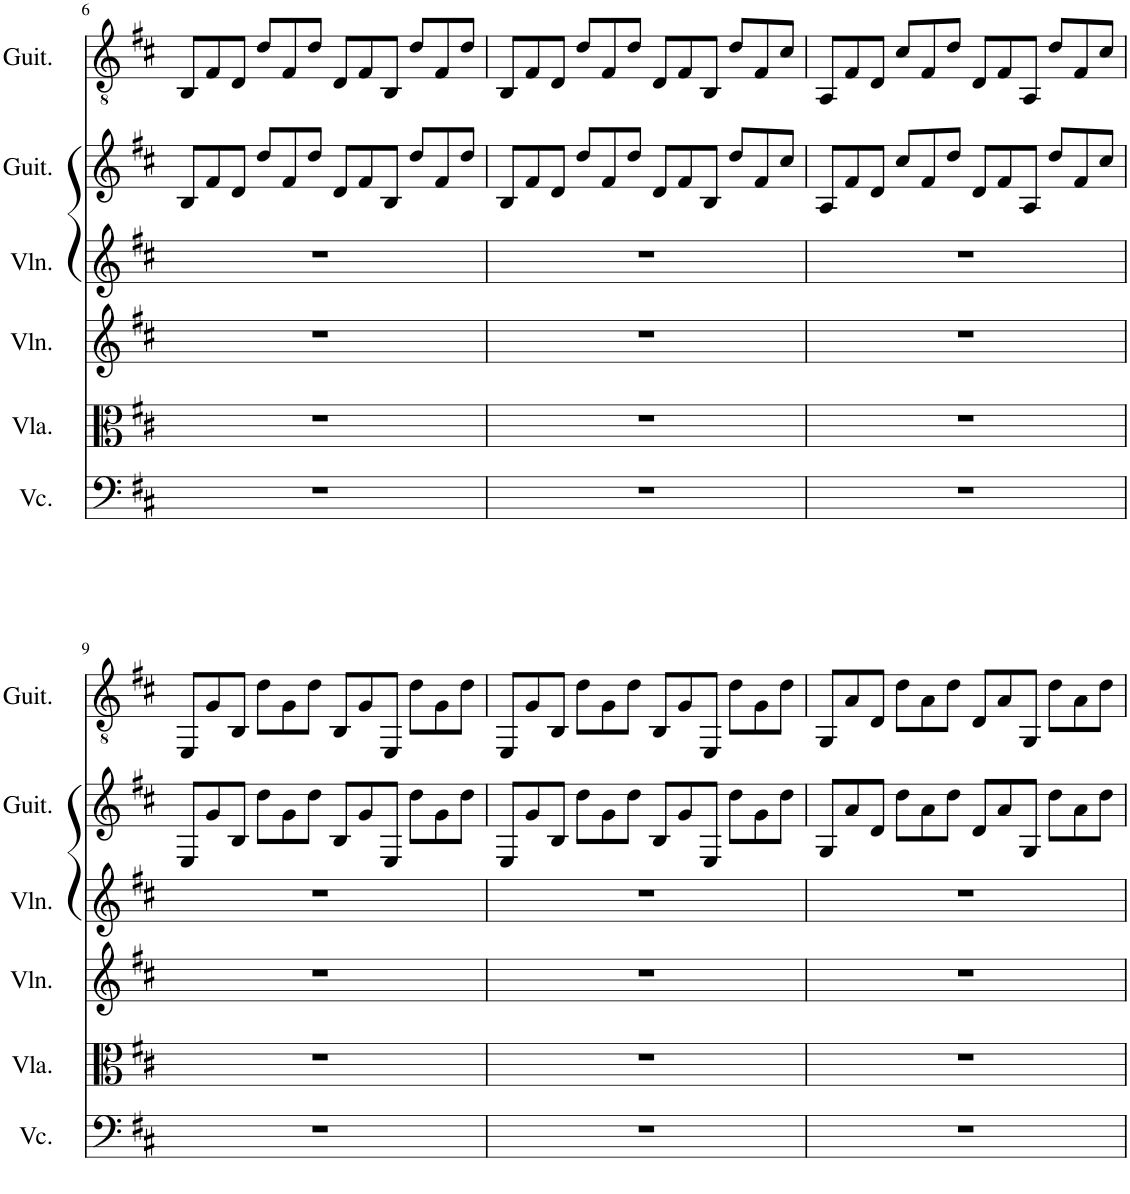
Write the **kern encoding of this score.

**kern	**kern	**kern	**kern	**kern	**kern
*part6	*part5	*part4	*part3	*part2	*part1
*staff6	*staff5	*staff4	*staff3	*staff2	*staff1
*I"Violoncello	*I"Viola	*I"Violin	*I"Violin	*I"Classical Guitar	*I"Acoustic Guitar
*I'Vc.	*I'Vla.	*I'Vln.	*I'Vln.	*I'Guit.	*I'Guit.
!!LO:PB:g=z
*clefF4	*clefC3	*clefG2	*clefG2	*clefG2	*clefGv2
*	*	*	*	*Trd7c12	*
*k[f#c#]	*k[f#c#]	*k[f#c#]	*k[f#c#]	*k[f#c#]	*k[f#c#]
*M12/8	*M12/8	*M12/8	*M12/8	*M12/8	*M12/8
=6	=6	=6	=6	=6	=6
1.r	1.r	1.r	1.r	8B/L	8BB/L
.	.	.	.	8f#/	8F#/
.	.	.	.	8d/J	8D/J
.	.	.	.	8dd/L	8d/L
.	.	.	.	8f#/	8F#/
.	.	.	.	8dd/J	8d/J
.	.	.	.	8d/L	8D/L
.	.	.	.	8f#/	8F#/
.	.	.	.	8B/J	8BB/J
.	.	.	.	8dd/L	8d/L
.	.	.	.	8f#/	8F#/
.	.	.	.	8dd/J	8d/J
=7	=7	=7	=7	=7	=7
1.r	1.r	1.r	1.r	8B/L	8BB/L
.	.	.	.	8f#/	8F#/
.	.	.	.	8d/J	8D/J
.	.	.	.	8dd/L	8d/L
.	.	.	.	8f#/	8F#/
.	.	.	.	8dd/J	8d/J
.	.	.	.	8d/L	8D/L
.	.	.	.	8f#/	8F#/
.	.	.	.	8B/J	8BB/J
.	.	.	.	8dd/L	8d/L
.	.	.	.	8f#/	8F#/
.	.	.	.	8cc#/J	8c#/J
=8	=8	=8	=8	=8	=8
1.r	1.r	1.r	1.r	8A/L	8AA/L
.	.	.	.	8f#/	8F#/
.	.	.	.	8d/J	8D/J
.	.	.	.	8cc#/L	8c#/L
.	.	.	.	8f#/	8F#/
.	.	.	.	8dd/J	8d/J
.	.	.	.	8d/L	8D/L
.	.	.	.	8f#/	8F#/
.	.	.	.	8A/J	8AA/J
.	.	.	.	8dd/L	8d/L
.	.	.	.	8f#/	8F#/
.	.	.	.	8cc#/J	8c#/J
!!LO:LB:g=z
=9	=9	=9	=9	=9	=9
1.r	1.r	1.r	1.r	8E/L	8EE/L
.	.	.	.	8g/	8G/
.	.	.	.	8B/J	8BB/J
.	.	.	.	8dd\L	8d\L
.	.	.	.	8g\	8G\
.	.	.	.	8dd\J	8d\J
.	.	.	.	8B/L	8BB/L
.	.	.	.	8g/	8G/
.	.	.	.	8E/J	8EE/J
.	.	.	.	8dd\L	8d\L
.	.	.	.	8g\	8G\
.	.	.	.	8dd\J	8d\J
=10	=10	=10	=10	=10	=10
1.r	1.r	1.r	1.r	8E/L	8EE/L
.	.	.	.	8g/	8G/
.	.	.	.	8B/J	8BB/J
.	.	.	.	8dd\L	8d\L
.	.	.	.	8g\	8G\
.	.	.	.	8dd\J	8d\J
.	.	.	.	8B/L	8BB/L
.	.	.	.	8g/	8G/
.	.	.	.	8E/J	8EE/J
.	.	.	.	8dd\L	8d\L
.	.	.	.	8g\	8G\
.	.	.	.	8dd\J	8d\J
=11	=11	=11	=11	=11	=11
1.r	1.r	1.r	1.r	8G/L	8GG/L
.	.	.	.	8a/	8A/
.	.	.	.	8d/J	8D/J
.	.	.	.	8dd\L	8d\L
.	.	.	.	8a\	8A\
.	.	.	.	8dd\J	8d\J
.	.	.	.	8d/L	8D/L
.	.	.	.	8a/	8A/
.	.	.	.	8G/J	8GG/J
.	.	.	.	8dd\L	8d\L
.	.	.	.	8a\	8A\
.	.	.	.	8dd\J	8d\J
=	=	=	=	=	=
*-	*-	*-	*-	*-	*-
